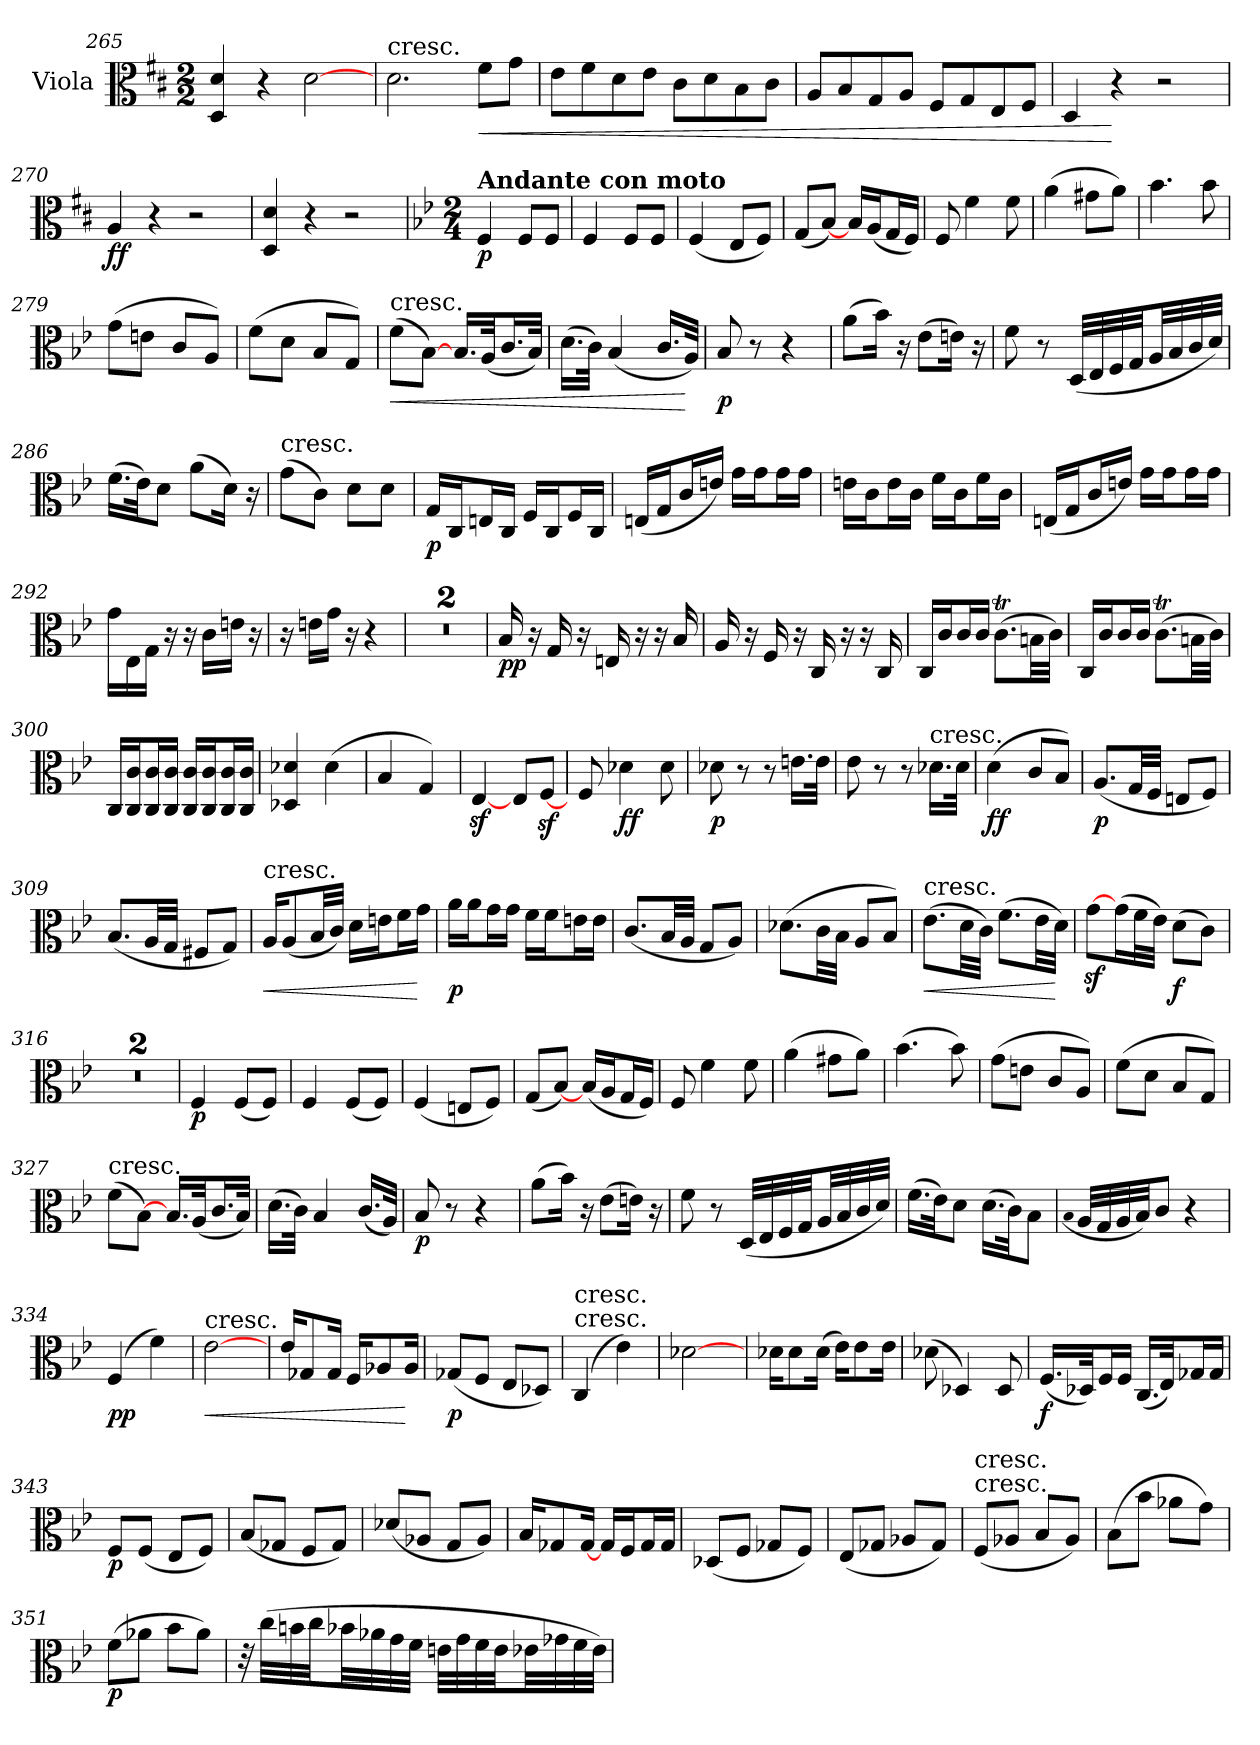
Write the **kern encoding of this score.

**kern	**dynam
*part1	*part1
*staff1	*staff1
*I"Viola	*
*I'Vla	*
*clefC3	*
*k[f#c#]	*
*D:	*
*M2/2	*
=265	=265
4D 4d	.
4r	.
[2d	.
=266	=266
!LO:TX:a:t=cresc.	!
2.d	.
!	!LO:HP:b
8f#\L	<
8g\J	.
=267	=267
8e\L	.
8f#\	.
8d\	.
8e\J	.
8c#\L	.
8d\	.
8B\	.
8c#\J	.
=268	=268
8A/L	.
8B/	.
8G/	.
8A/J	.
8F#/L	.
8G/	.
8E/	.
8F#/J	.
=269	=269
4D	.
4r	[
2r	.
=270	=270
4A	ff
4r	.
2r	.
=271	=271
4D 4d	.
4r	.
2r	.
=272	=272
*k[b-e-]	*
*B-:	*
*M2/4	*
!LO:TX:a:B:t=Andante con moto	!
4F	p
8F/L	.
8F/J	.
=273	=273
4F	.
8F/L	.
8F/J	.
=274	=274
(4F	.
8E-/L	.
8F/J)	.
=275	=275
(8G/L	.
[8B-/J)	.
16B-/LL	.
(16A/J	.
16G/L	.
16F/JJ)	.
=276	=276
8F	.
4f	.
8f	.
=277	=277
(4a	.
8g#X\L	.
8a\J)	.
=278	=278
4.b-	.
8b-	.
=279	=279
(8g\L	.
8en\J	.
8c/L	.
8A/J)	.
=280	=280
(8f\L	.
8d\J	.
8B-/L	.
8G/J)	.
=281	=281
!LO:TX:a:t=cresc.	!
!	!LO:HP:b
(8f\L	<
[8B-\J)	.
16.B-/LL	.
(32A/Jk	.
16.c/L	.
32B-/JJk)	.
=282	=282
(16.d\LL	.
32c\JJk)	.
(4B-	.
16.c/LL	.
32A/JJk)	[
=283	=283
8B-	p
8r	.
4r	.
=284	=284
(8a\L	.
16b-\Jk)	.
16r	.
(8e-\L	.
16en\Jk)	.
16r	.
=285	=285
8f	.
8r	.
(32D/LLL	.
32E-/	.
32F/	.
32G/JJ	.
32A/LL	.
32B-/	.
32c/	.
32d/JJJ)	.
=286	=286
(16.f\LL	.
32e-\Jk)	.
8d\J	.
(8a\L	.
16d\Jk)	.
16r	.
=287	=287
!LO:TX:t=cresc.	!
(8g\L	.
8c\J)	.
8d\L	.
8d\J	.
=288	=288
16G/LL	p
16C/J	.
16En/L	.
16C/JJ	.
16F/LL	.
16C/J	.
16F/L	.
16C/JJ	.
=289	=289
(16En/LL	.
16G/J	.
16c/L	.
16en/JJ)	.
16g\LL	.
16g\J	.
16g\L	.
16g\JJ	.
=290	=290
16en\LL	.
16c\J	.
16e\L	.
16c\JJ	.
16f\LL	.
16c\J	.
16f\L	.
16c\JJ	.
=291	=291
(16En/LL	.
16G/J	.
16c/L	.
16en/JJ)	.
16g\LL	.
16g\J	.
16g\L	.
16g\JJ	.
=292	=292
16g\LL	.
16E-\	.
16G\JJ	.
16r	.
16r	.
16c\LL	.
16en\JJ	.
16r	.
=293	=293
16r	.
16en\LL	.
16g\JJ	.
16r	.
4r	.
=294	=294
2r	.
=295	=295
2r	.
=296	=296
16B-	pp
16r	.
16G	.
16r	.
16En	.
16r	.
16r	.
16B-	.
=297	=297
16A	.
16r	.
16F	.
16r	.
16C	.
16r	.
16r	.
16C	.
=298	=298
16C/LL	.
16c/J	.
16c/L	.
16c/JJ	.
(8.cT\L	.
32Bn\LL	.
32c\JJJ)	.
=299	=299
16C/LL	.
16c/J	.
16c/L	.
16c/JJ	.
(8.cT\L	.
32Bn\LL	.
32c\JJJ)	.
=300	=300
16C/LL	.
16C/ 16c/J	.
16C/ 16c/L	.
16C/ 16c/JJ	.
16C/ 16c/LL	.
16C/ 16c/J	.
16C/ 16c/L	.
16C/ 16c/JJ	.
=301	=301
4D-X 4d-X	.
(4d-	.
=302	=302
4B-	.
4G)	.
=303	=303
[4E-z	.
8E-/L	.
[8Fz/J	.
=304	=304
8F	.
4d-X	ff
8d-	.
=305	=305
8d-X	p
8r	.
8r	.
16.en\LL	.
32e\JJk	.
=306	=306
8e-	.
8r	.
8r	.
!LO:TX:t=cresc.	!
16.d-X\LL	.
32d-\JJk	.
=307	=307
(4d	ff
8c/L	.
8B-/J)	.
=308	=308
(8.A/L	p
32G/LL	.
32F/JJJ	.
8En/L	.
8F/J)	.
=309	=309
(8.B-/L	.
32A/LL	.
32G/JJJ	.
8F#X/L	.
8G/J)	.
=310	=310
!LO:TX:a:t=cresc.	!
!	!LO:HP:b
16A/KL	<
(8A/	.
32B-/LL	.
32c/JJJ)	.
16d\LL	.
16en\J	.
16f\L	.
16g\JJ	[
=311	=311
16a\LL	p
16a\J	.
16g\L	.
16g\JJ	.
16f\LL	.
16f\J	.
16en\L	.
16e\JJ	.
=312	=312
(8.c/L	.
32B-/LL	.
32A/JJJ	.
8G/L	.
8A/J)	.
=313	=313
(8.d-X\L	.
32c\LL	.
32B-\JJJ	.
8A/L	.
8B-/J)	.
=314	=314
!LO:TX:a:t=cresc.	!
!	!LO:HP:b
(8.e-\L	<
32d\LL	.
32c\JJJ)	.
(8.f\L	.
32e-\LL	.
32d\JJJ)	[
=315	=315
[8gz\L	.
(16g\L	.
32f\L	.
32e-\JJJ)	.
(8d\L	f
8c\J)	.
=316	=316
2r	.
=317	=317
2r	.
=318	=318
4F	p
(8F/L	.
8F/J)	.
=319	=319
4F	.
(8F/L	.
8F/J)	.
=320	=320
(4F	.
8En/L	.
8F/J)	.
=321	=321
(8G/L	.
[8B-/J)	.
(16B-/LL	.
16A/J	.
16G/L	.
16F/JJ)	.
=322	=322
8F	.
4f	.
8f	.
=323	=323
(4a	.
8g#X\L	.
8a\J)	.
=324	=324
(4.b-	.
8b-)	.
=325	=325
(8g\L	.
8en\J	.
8c/L	.
8A/J)	.
=326	=326
(8f\L	.
8d\J	.
8B-/L	.
8G/J)	.
=327	=327
!LO:TX:a:t=cresc.	!
(8f\L	.
[8B-\J)	.
16.B-/LL	.
(32A/Jk	.
16.c/L	.
32B-/JJk)	.
=328	=328
(16.d\LL	.
32c\JJk)	.
4B-	.
(16.c/LL	.
32A/JJk)	.
=329	=329
8B-	p
8r	.
4r	.
=330	=330
(8a\L	.
16b-\Jk)	.
16r	.
(8e-\L	.
16en\Jk)	.
16r	.
=331	=331
8f	.
8r	.
(32D/LLL	.
32E-/	.
32F/	.
32G/JJ	.
32A/LL	.
32B-/	.
32c/	.
32d/JJJ)	.
=332	=332
(16.f\LL	.
32e-\Jk)	.
8d\J	.
(16.d\LL	.
32c\Jk)	.
8B-\J	.
=333	=333
(qqB-	.
32A/LLL	.
32G/	.
32A/	.
32B-/JJ)	.
8c/J	.
4r	.
=334	=334
(4F	pp
4f)	.
=335	=335
!LO:TX:a:t=cresc.	!
!	!LO:HP:b
[2e-	<
=336	=336
16e-/KL	.
8G-X/	.
16G-/Jk	.
16F/KL	.
8A-X/	.
16A-/Jk	[
=337	=337
(8G-X/L	p
8F/J	.
8E-/L	.
8D-X/J)	.
=338	=338
!LO:TX:t=cresc.	!
!LO:TX:a:t=cresc.	!
(4C	.
4e-)	.
=339	=339
[2d-X	.
=340	=340
16d-X\KL	.
8d-\	.
(16d-\Jk	.
16e-\KL)	.
8e-\	.
16e-\Jk	.
=341	=341
(8d-X	.
4D-X)	.
8D-	.
=342	=342
(16.F/LL	f
32D-X/Jk)	.
16F/L	.
16F/JJ	.
(16.C/LL	.
32E-/Jk)	.
16G-X/L	.
16G-/JJ	.
=343	=343
8F/L	p
(8F/J	.
8E-/L	.
8F/J)	.
=344	=344
(8B-/L	.
8G-X/J	.
8F/L	.
8G-/J)	.
=345	=345
(8d-X/L	.
8A-X/J	.
8G/L	.
8A-/J)	.
=346	=346
16B-/KL	.
8G-X/	.
[16G-/Jk	.
16G-/LL	.
16F/J	.
16G-/L	.
16G-/JJ	.
=347	=347
(8D-X/L	.
8F/J	.
8G-X/L	.
8F/J)	.
=348	=348
(8E-/L	.
8G-X/J	.
8A-X/L	.
8G-/J)	.
=349	=349
!LO:TX:t=cresc.	!
!LO:TX:a:t=cresc.	!
(8F/L	.
8A-X/J	.
8B-/L	.
8A-/J)	.
=350	=350
(8B-\L	.
8b-\J	.
8a-X\L	.
8g\J)	.
=351	=351
(8f\L	p
8a-X\J	.
8b-\L	.
8a-\J)	.
=352	=352
32r	.
(32cc\LLL	.
32bn\	.
32cc\JJ	.
32b-X\LL	.
32a-X\	.
32g\	.
32f\JJJ	.
32en\LLL	.
32g\	.
32f\	.
32e\JJ	.
32e-X\LL	.
32g-X\	.
32f\	.
32e-\JJJ)	.
=	=
*-	*-
